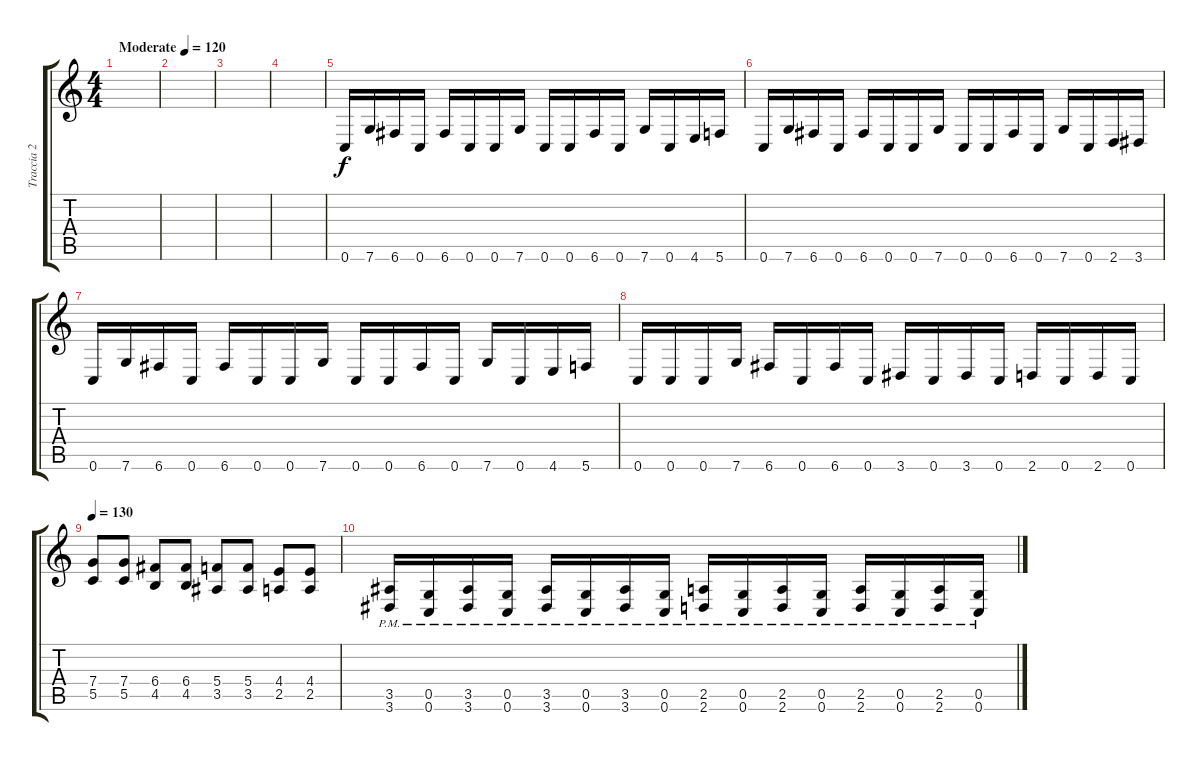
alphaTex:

\track ("Traccia 2" "Traccia 2") {instrument distortionguitar}
\staff {score tabs}
\tuning (D4 A3 F3 C3 G2 C2) {hide}
\ts (4 4)
\tempo (120 "Moderate")
\clef g2
\ks c
|
|
|
|
0.6.16 7.6.16 6.6.16 0.6.16 6.6.16 0.6.16 0.6.16 7.6.16 0.6.16 0.6.16 6.6.16 0.6.16 7.6.16 0.6.16 4.6.16 5.6.16 |
0.6.16 7.6.16 6.6.16 0.6.16 6.6.16 0.6.16 0.6.16 7.6.16 0.6.16 0.6.16 6.6.16 0.6.16 7.6.16 0.6.16 2.6.16 3.6.16 |
0.6.16 7.6.16 6.6.16 0.6.16 6.6.16 0.6.16 0.6.16 7.6.16 0.6.16 0.6.16 6.6.16 0.6.16 7.6.16 0.6.16 4.6.16 5.6.16 |
0.6.16 0.6.16 0.6.16 7.6.16 6.6.16 0.6.16 6.6.16 0.6.16 3.6.16 0.6.16 3.6.16 0.6.16 2.6.16 0.6.16 2.6.16 0.6.16 |
\tempo 130
(7.4 5.5).8 (7.4 5.5).8 (6.4 4.5).8 (6.4 4.5).8 (5.4 3.5).8 (5.4 3.5).8 (4.4 2.5).8 (4.4 2.5).8 |
(3.5{pm} 3.6{pm}).16 (0.5{pm} 0.6{pm}).16 (3.5{pm} 3.6{pm}).16 (0.5{pm} 0.6{pm}).16 (3.5{pm} 3.6{pm}).16 (0.5{pm} 0.6{pm}).16 (3.5{pm} 3.6{pm}).16 (0.5{pm} 0.6{pm}).16 (2.5{pm} 2.6{pm}).16 (0.5{pm} 0.6{pm}).16 (2.5{pm} 2.6{pm}).16 (0.5{pm} 0.6{pm}).16 (2.5{pm} 2.6{pm}).16 (0.5{pm} 0.6{pm}).16 (2.5{pm} 2.6{pm}).16 (0.5{pm} 0.6{pm}).16
